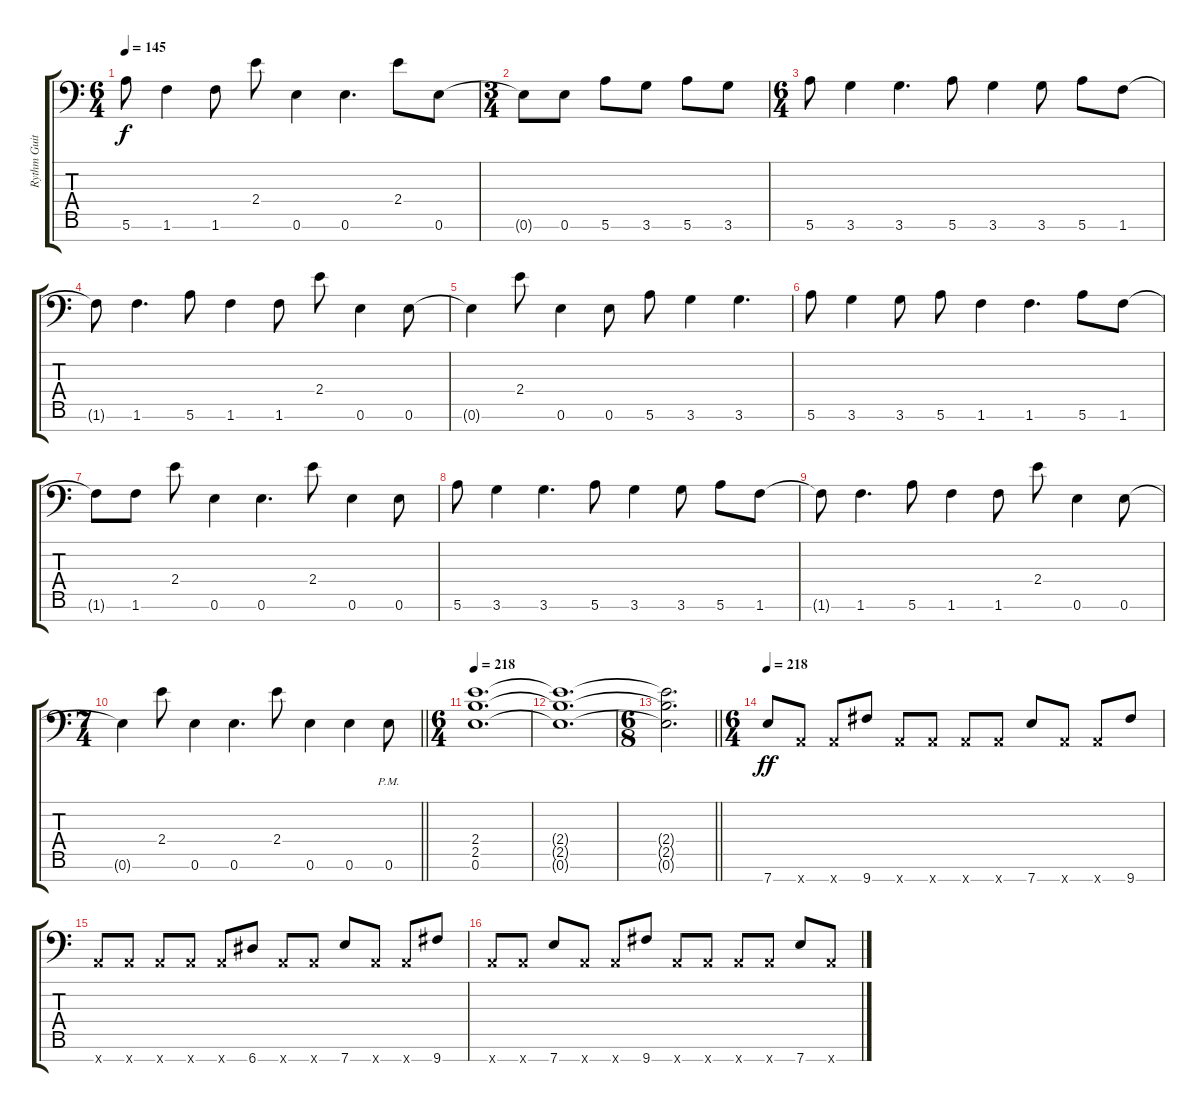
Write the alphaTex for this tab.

\track ("Rythm Guitar #1" "Rythm Guit") {instrument distortionguitar}
\staff {score tabs}
\tuning (D4 A3 E3 D3 A2 E2 A1) {hide}
\ts (6 4)
\tempo 145
\clef f4
\ks c
5.6.8{dy f} 1.6.4 1.6.8 2.4.8 0.6.4 0.6.4{d} 2.4.8 0.6.8 |
\ts (3 4)
0.6{t}.8 0.6.8 5.6.8 3.6.8 5.6.8 3.6.8 |
\ts (6 4)
5.6.8 3.6.4 3.6.4{d} 5.6.8 3.6.4 3.6.8 5.6.8 1.6.8 |
1.6{t}.8 1.6.4{d} 5.6.8 1.6.4 1.6.8 2.4.8 0.6.4 0.6.8 |
0.6{t}.4 2.4.8 0.6.4 0.6.8 5.6.8 3.6.4 3.6.4{d} |
5.6.8 3.6.4 3.6.8 5.6.8 1.6.4 1.6.4{d} 5.6.8 1.6.8 |
1.6{t}.8 1.6.8 2.4.8 0.6.4 0.6.4{d} 2.4.8 0.6.4 0.6.8 |
5.6.8 3.6.4 3.6.4{d} 5.6.8 3.6.4 3.6.8 5.6.8 1.6.8 |
1.6{t}.8 1.6.4{d} 5.6.8 1.6.4 1.6.8 2.4.8 0.6.4 0.6.8 |
\ts (7 4)
\barLineRight lightlight
0.6{t}.4 2.4.8 0.6.4 0.6.4{d} 2.4.8 0.6.4 0.6.4 0.6{pm}.8 |
\ts (6 4)
\section ("" "")
\tempo 225
\tempo 218
(2.4 2.5 0.6).1{d} |
(2.4{t} 2.5{t} 0.6{t}).1{d} |
\ts (6 8)
\barLineRight lightlight
(2.4{t} 2.5{t} 0.6{t}).2{d} |
\ts (6 4)
\section ("" "")
\tempo 218
7.7.8{dy ff instrument electricguitarmuted} 0.7{x}.8 0.7{x}.8 9.7.8 0.7{x}.8 0.7{x}.8 0.7{x}.8 0.7{x}.8 7.7.8 0.7{x}.8 0.7{x}.8 9.7.8 |
0.7{x}.8 0.7{x}.8 0.7{x}.8 0.7{x}.8 0.7{x}.8 6.7.8 0.7{x}.8 0.7{x}.8 7.7.8 0.7{x}.8 0.7{x}.8 9.7.8 |
0.7{x}.8 0.7{x}.8 7.7.8 0.7{x}.8 0.7{x}.8 9.7.8 0.7{x}.8 0.7{x}.8 0.7{x}.8 0.7{x}.8 7.7.8 0.7{x}.8
